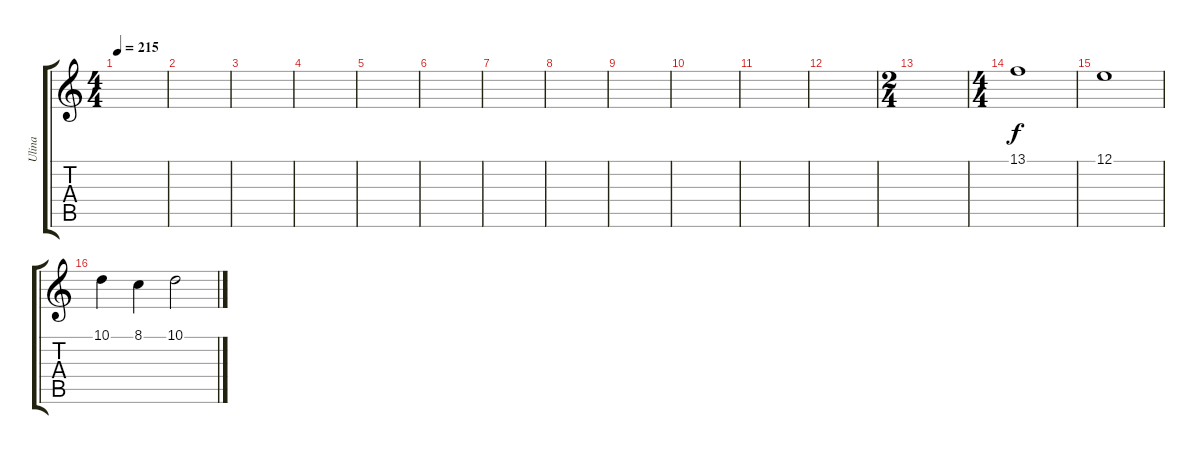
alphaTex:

\track ("Ulina" "Ulina") {instrument ocarina}
\staff {score tabs}
\tuning (E4 B3 G3 D3 A2 E2) {hide}
\ts (4 4)
\tempo 215
\clef g2
\ks c
|
|
|
|
|
|
|
|
|
|
|
|
\ts (2 4)
|
\ts (4 4)
13.1.1 |
12.1.1 |
10.1.4 8.1.4 10.1.2
